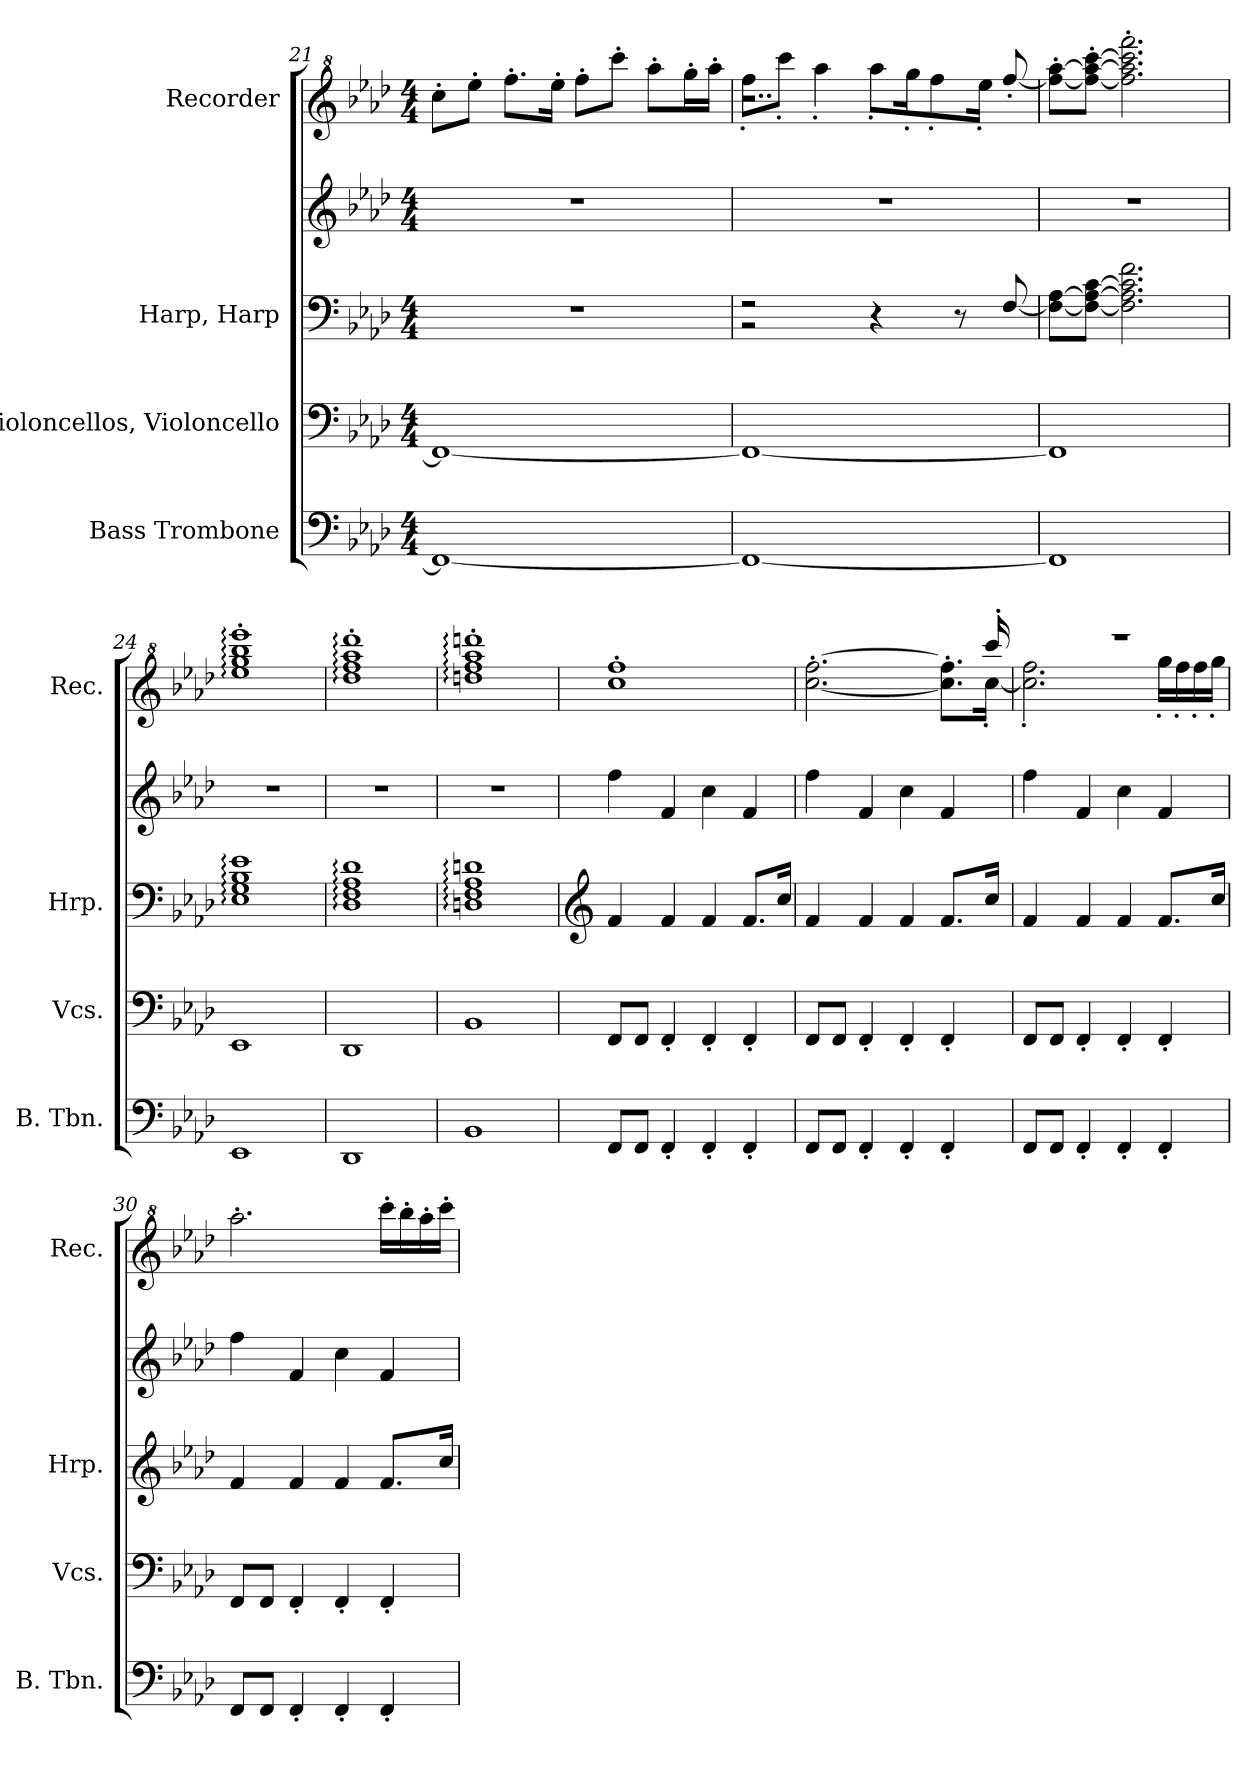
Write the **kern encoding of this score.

**kern	**kern	**kern	**kern	**kern
*part4	*part3	*part2	*part2	*part1
*staff5	*staff4	*staff3	*staff2	*staff1
*I"Bass Trombone	*I"Violoncellos, Violoncello	*I"Harp, Harp	*	*I"Recorder
*I'B. Tbn.	*I'Vcs.	*I'Hrp.	*	*I'Rec.
*clefF4	*clefF4	*clefF4	*clefG2	*clefG^2
*k[b-e-a-d-]	*k[b-e-a-d-]	*k[b-e-a-d-]	*k[b-e-a-d-]	*k[b-e-a-d-]
*M4/4	*M4/4	*M4/4	*M4/4	*M4/4
=21	=21	=21	=21	=21
1FF_	1FF_	1r	1r	8ccc'\L
.	.	.	.	8eee-'\J
.	.	.	.	8.fff'\L
.	.	.	.	16eee-'\Jk
.	.	.	.	8fff'\L
.	.	.	.	8cccc'\J
.	.	.	.	8aaa-'\L
.	.	.	.	16ggg'\L
.	.	.	.	16aaa-'\JJ
!!LO:PB:g=z
=22	=22	=22	=22	=22
*	*	*^	*	*^
*	*	*	*	*	*	*^
1FF_	1FF_	2r	2r	1r	2..r	8fff'\L	2r
.	.	.	.	.	.	8cccc'\J	.
.	.	.	.	.	.	4aaa-'\	.
.	.	4r	2ryy	.	.	8aaa-'\L	2ryy
.	.	.	.	.	.	16ggg'\K	.
.	.	.	.	.	.	8fff'\	.
.	.	8r	.	.	.	.	.
.	.	.	.	.	.	16eee-'\Jk	.
.	.	[8F/	.	.	[8fff'/	8ryy	.
*	*	*v	*v	*	*v	*v	*v
=23	=23	=23	=23	=23
1FF]	1FF]	8F\_ [8A-\L	1r	8fff\_' [8aaa-\'L
.	.	8F\_ 8A-\_ [8c\J	.	8fff\_' 8aaa-\_' [8cccc\'J
.	.	2.F\] 2.A-\] 2.c\] 2.f\	.	2.fff\]' 2.aaa-\]' 2.cccc\]' 2.ffff\'
=24	=24	=24	=24	=24
1EE-	1EE-	1E-: 1G: 1B-: 1e-:	1r	1eee-:' 1ggg:' 1bbb-:' 1eeee-:'
=25	=25	=25	=25	=25
1DD-	1DD-	1D-: 1F: 1A-: 1d-:	1r	1ddd-:' 1fff:' 1aaa-:' 1dddd-:'
=26	=26	=26	=26	=26
1BB-	1BB-	1Dn: 1F: 1A-: 1dn:	1r	1dddn:' 1fff:' 1aaa-:' 1ddddn:'
=27	=27	=27	=27	=27
*	*	*clefG2	*	*
*	*	*	*	*MM90
8FF/L	8FF/L	4f/	4ff\	1ccc' 1fff'
8FF/J	8FF/J	.	.	.
4FF'/	4FF'/	4f/	4f/	.
4FF'/	4FF'/	4f/	4cc\	.
4FF'/	4FF'/	8.f/L	4f/	.
.	.	16cc/Jk	.	.
!!LO:LB:g=z
=28	=28	=28	=28	=28
*	*	*	*	*^
8FF/L	8FF/L	4f/	4ff\	2ryy	[2.ccc\' [2.fff\'
8FF/J	8FF/J	.	.	.	.
4FF'/	4FF'/	4f/	4f/	.	.
4FF'/	4FF'/	4f/	4cc\	4ryy	.
4FF'/	4FF'/	8.f/L	4f/	8ryy	8.ccc\]' 8.fff\]'L
.	.	.	.	16ryy	.
.	.	16cc/Jk	.	16cccc'/	[16ccc'\Jk
=29	=29	=29	=29	=29	=29
8FF/L	8FF/L	4f/	4ff\	1r	2.ccc\]' 2.fff\'
8FF/J	8FF/J	.	.	.	.
4FF'/	4FF'/	4f/	4f/	.	.
4FF'/	4FF'/	4f/	4cc\	.	.
4FF'/	4FF'/	8.f/L	4f/	.	16ggg'\LL
.	.	.	.	.	16fff'\
.	.	.	.	.	16fff'\
.	.	16cc/Jk	.	.	16ggg'\JJ
*	*	*	*	*v	*v
=30	=30	=30	=30	=30
8FF/L	8FF/L	4f/	4ff\	2.aaa-'\
8FF/J	8FF/J	.	.	.
4FF'/	4FF'/	4f/	4f/	.
4FF'/	4FF'/	4f/	4cc\	.
4FF'/	4FF'/	8.f/L	4f/	16cccc'\LL
.	.	.	.	16bbb-'\
.	.	.	.	16aaa-'\
.	.	16cc/Jk	.	16cccc'\JJ
=	=	=	=	=
*-	*-	*-	*-	*-
